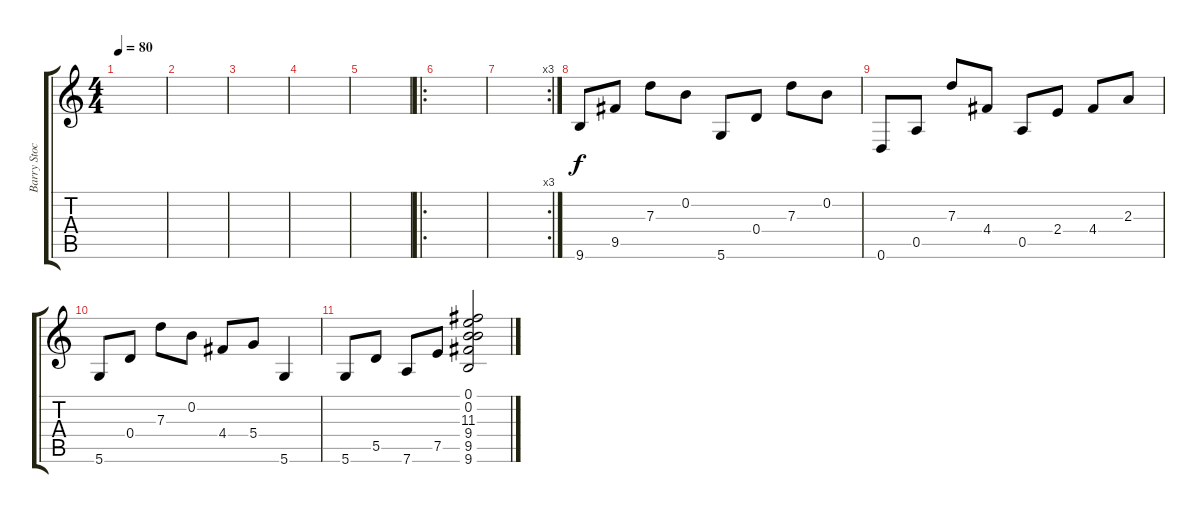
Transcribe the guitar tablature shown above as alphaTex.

\track ("Barry Stock [Second Guitar]" "Barry Stoc") {instrument electricguitarclean}
\staff {score tabs}
\tuning (E4 B3 G3 D3 A2 D2) {hide}
\ts (4 4)
\tempo 80
\clef g2
\ks c
|
|
|
|
|
\ro
|
\rc 3
|
9.6.8 9.5.8 7.3.8 0.2.8 5.6.8 0.4.8 7.3.8 0.2.8 |
0.6.8 0.5.8 7.3.8 4.4.8 0.5.8 2.4.8 4.4.8 2.3.8 |
5.6.8 0.4.8 7.3.8 0.2.8 4.4.8 5.4.8 5.6.4 |
5.6.8 5.5.8 7.6.8 7.5.8 (0.1 0.2 11.3 9.4 9.5 9.6).2
